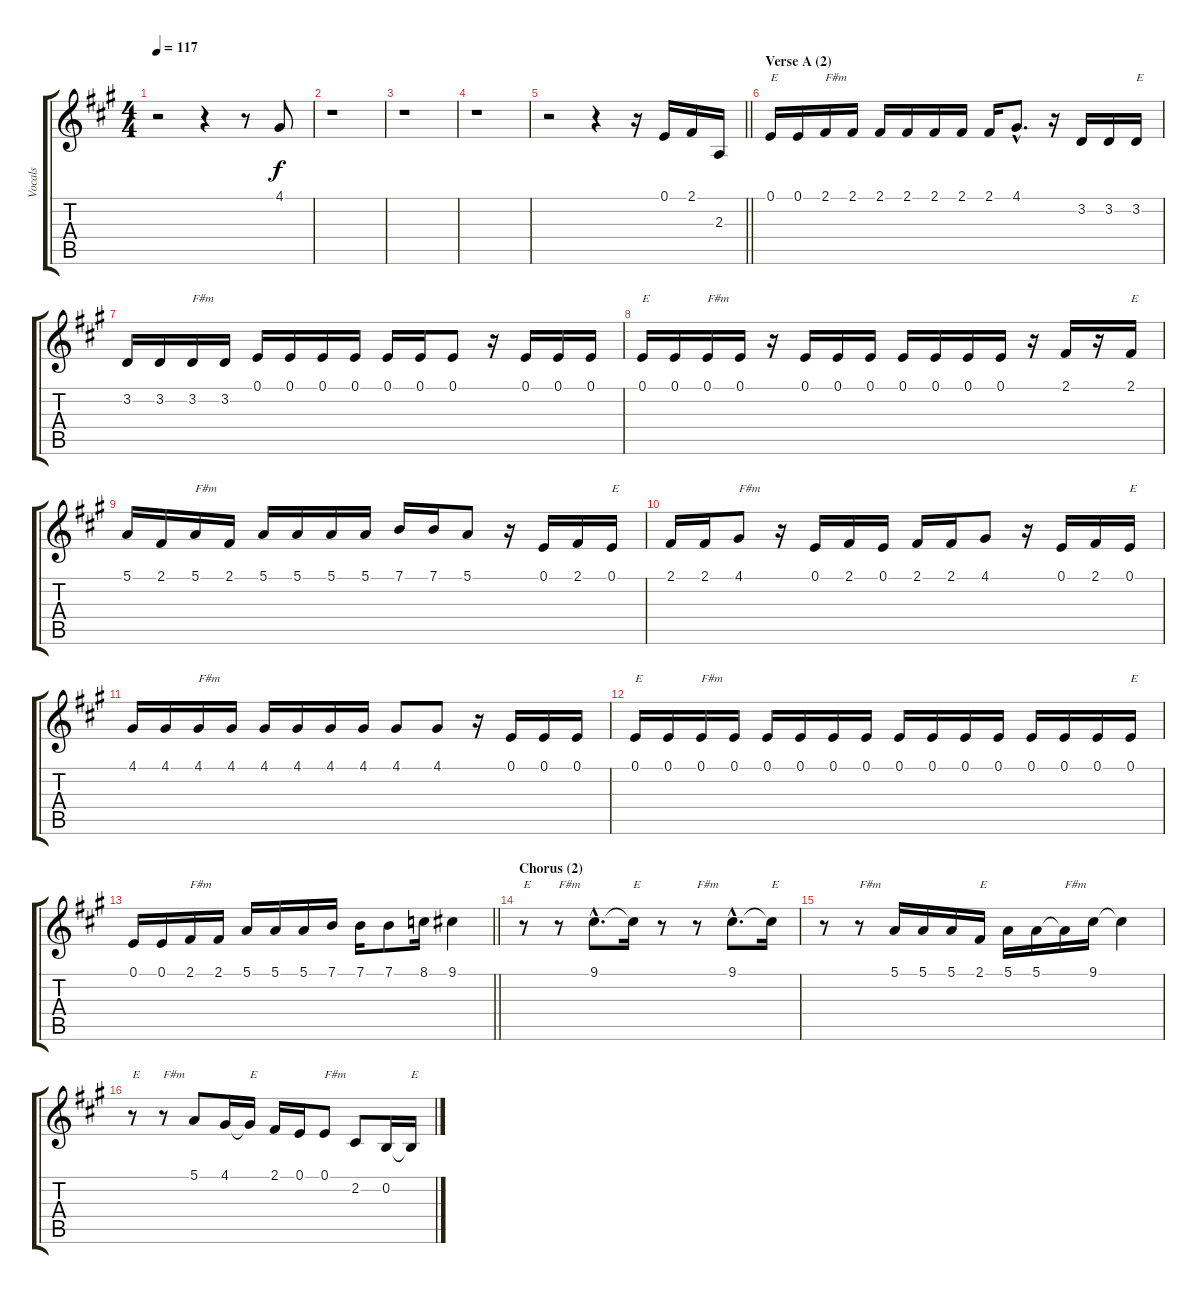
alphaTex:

\track ("Vocals" "Vocals") {instrument sopranosax}
\staff {score tabs}
\tuning (E4 B3 G3 D3 A2 E2) {hide}
\ts (4 4)
\tempo 117
\clef g2
\ks f#minor
r.2{dy f} r.4 r.8 4.1.8 |
r.1 |
r.1 |
r.1 |
\barLineRight lightlight
r.2 r.4 r.16 0.1.16 2.1.16 2.3.16 |
\section ("" "Verse A (2)")
0.1.16{txt "E"} 0.1.16 2.1.16{txt "F#m"} 2.1.16 2.1.16 2.1.16 2.1.16 2.1.16 2.1.16 4.1{hac}.8{d} r.16 3.2.16 3.2.16 3.2.16{txt "E"} |
3.2.16 3.2.16 3.2.16{txt "F#m"} 3.2.16 0.1.16 0.1.16 0.1.16 0.1.16 0.1.16 0.1.16 0.1.8 r.16 0.1.16 0.1.16 0.1.16 |
0.1.16{txt "E"} 0.1.16 0.1.16{txt "F#m"} 0.1.16 r.16 0.1.16 0.1.16 0.1.16 0.1.16 0.1.16 0.1.16 0.1.16 r.16 2.1.16 r.16 2.1.16{txt "E"} |
5.1.16 2.1.16 5.1.16{txt "F#m"} 2.1.16 5.1.16 5.1.16 5.1.16 5.1.16 7.1.16 7.1.16 5.1.8 r.16 0.1.16 2.1.16 0.1.16{txt "E"} |
2.1.16 2.1.16 4.1.8{txt "F#m"} r.16 0.1.16 2.1.16 0.1.16 2.1.16 2.1.16 4.1.8 r.16 0.1.16 2.1.16 0.1.16{txt "E"} |
4.1.16 4.1.16 4.1.16{txt "F#m"} 4.1.16 4.1.16 4.1.16 4.1.16 4.1.16 4.1.8 4.1.8 r.16 0.1.16 0.1.16 0.1.16 |
0.1.16{txt "E"} 0.1.16 0.1.16{txt "F#m"} 0.1.16 0.1.16 0.1.16 0.1.16 0.1.16 0.1.16 0.1.16 0.1.16 0.1.16 0.1.16 0.1.16 0.1.16 0.1.16{txt "E"} |
\barLineRight lightlight
0.1.16 0.1.16 2.1.16{txt "F#m"} 2.1.16 5.1.16 5.1.16 5.1.16 7.1.16 7.1.16 7.1.8 8.1.16 9.1.4 |
\section ("" "Chorus (2)")
r.8{txt "E"} r.8{txt "F#m"} 9.1{hac}.8{d} 9.1{t}.16{txt "E"} r.8 r.8{txt "F#m"} 9.1{hac}.8{d} 9.1{t}.16{txt "E"} |
r.8 r.8{txt "F#m"} 5.1.16 5.1.16 5.1.16 2.1.16{txt "E"} 5.1.16 5.1.16 5.1{t}.16{txt "F#m"} 9.1.16 9.1{t}.4 |
r.8{txt "E"} r.8{txt "F#m"} 5.1.8 4.1.16 4.1{t}.16{txt "E"} 2.1.16 0.1.16 0.1.8{txt "F#m"} 2.2.8 0.2.16 0.2{t}.16{txt "E"}
